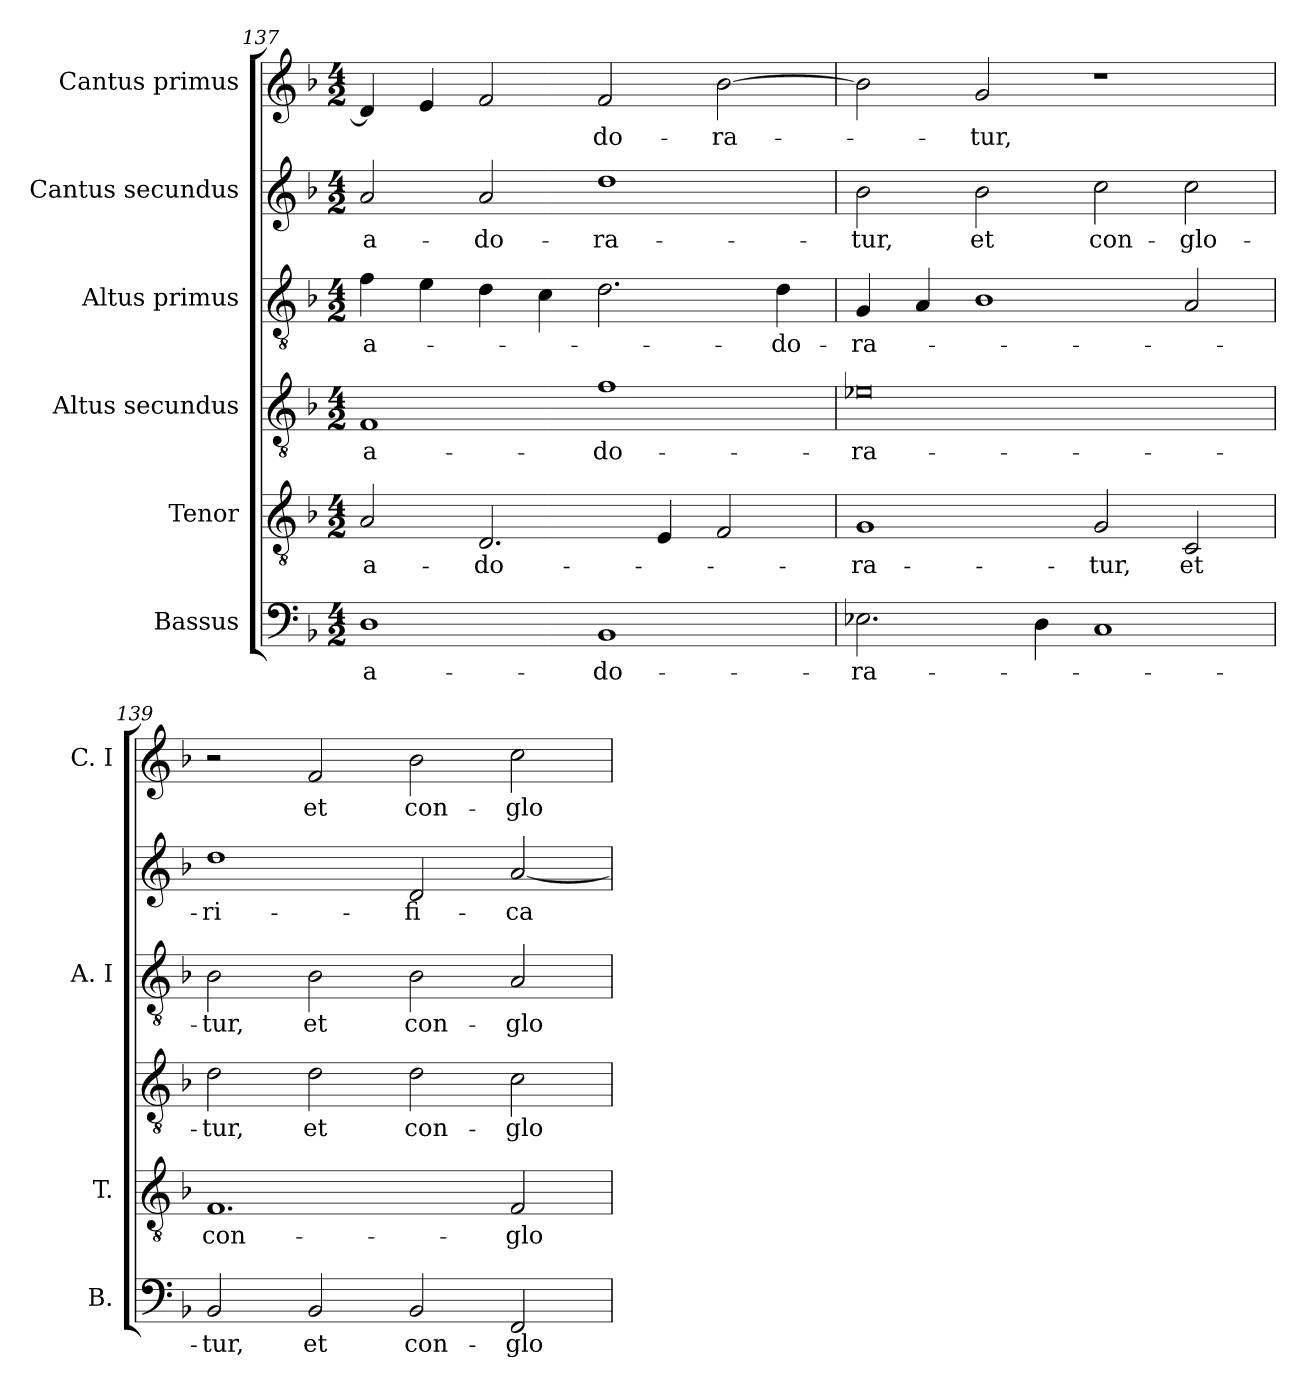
**kern	**text	**kern	**text	**kern	**text	**kern	**text	**kern	**text	**kern	**text
*part6	*part6	*part5	*part5	*part4	*part4	*part3	*part3	*part2	*part2	*part1	*part1
*staff6	*staff6	*staff5	*staff5	*staff4	*staff4	*staff3	*staff3	*staff2	*staff2	*staff1	*staff1
*I"Bassus	*	*I"Tenor	*	*I"Altus secundus	*	*I"Altus primus	*	*I"Cantus secundus	*	*I"Cantus primus	*
*I'B.	*	*I'T.	*	*	*	*I'A. I	*	*	*	*I'C. I	*
*clefF4	*	*clefGv2	*	*clefGv2	*	*clefGv2	*	*clefG2	*	*clefG2	*
*	*	*ITrd7c12	*	*ITrd7c12	*	*ITrd7c12	*	*	*	*	*
*k[b-]	*	*k[b-]	*	*k[b-]	*	*k[b-]	*	*k[b-]	*	*k[b-]	*
*d:	*	*d:	*	*d:	*	*d:	*	*d:	*	*d:	*
*M4/2	*	*M4/2	*	*M4/2	*	*M4/2	*	*M4/2	*	*M4/2	*
=137	=137	=137	=137	=137	=137	=137	=137	=137	=137	=137	=137
!	!LO:LY:b:color=#000000	!	!	!	!	!	!	!	!	!	!
!	!	!	!LO:LY:b:color=#000000	!	!	!	!	!	!	!	!
!	!	!	!	!	!LO:LY:b:color=#000000	!	!	!	!	!	!
!	!	!	!	!	!	!	!LO:LY:b:color=#000000	!	!	!	!
!	!	!	!	!	!	!	!	!	!LO:LY:b:color=#000000	!	!
1Di	a-	2AAi/	a-	1FFi	a-	4Fi\	a-	2ai/	a-	4di/]	.
.	.	.	.	.	.	4Ei\	.	.	.	4ei/	.
!	!	!	!LO:LY:b:color=#000000	!	!	!	!	!	!	!	!
!	!	!	!	!	!	!	!	!	!LO:LY:b:color=#000000	!	!
.	.	2.DDi/	-do-	.	.	4Di\	.	2ai/	-do-	2fi/	.
.	.	.	.	.	.	4Ci\	.	.	.	.	.
!	!LO:LY:b:color=#000000	!	!	!	!	!	!	!	!	!	!
!	!	!	!	!	!LO:LY:b:color=#000000	!	!	!	!	!	!
!	!	!	!	!	!	!	!	!	!LO:LY:b:color=#000000	!	!
!	!	!	!	!	!	!	!	!	!	!	!LO:LY:b:color=#000000
1BB-i	-do-	.	.	1Fi	-do-	2.Di\	.	1ddi	-ra-	2fi/	-do-
.	.	4EEi/	.	.	.	.	.	.	.	.	.
!	!	!	!	!	!	!	!	!	!	!	!LO:LY:b:color=#000000
.	.	2FFi/	.	.	.	.	.	.	.	[2b-i\	-ra-
!	!	!	!	!	!	!	!LO:LY:b:color=#000000	!	!	!	!
.	.	.	.	.	.	4Di\	-do-	.	.	.	.
!!LO:PB:g=z
=138	=138	=138	=138	=138	=138	=138	=138	=138	=138	=138	=138
!	!LO:LY:b:color=#000000	!	!	!	!	!	!	!	!	!	!
!	!	!	!LO:LY:b:color=#000000	!	!	!	!	!	!	!	!
!	!	!	!	!	!LO:LY:b:color=#000000	!	!	!	!	!	!
!	!	!	!	!	!	!	!LO:LY:b:color=#000000	!	!	!	!
!	!	!	!	!	!	!	!	!	!LO:LY:b:color=#000000	!	!
2.E-Xi\	-ra-	1GGi	-ra-	0E-Xi	-ra-	4GGi/	-ra-	2b-i\	-tur,	2b-i\]	.
.	.	.	.	.	.	4AAi/	.	.	.	.	.
!	!	!	!	!	!	!	!	!	!LO:LY:b:color=#000000	!	!
!	!	!	!	!	!	!	!	!	!	!	!LO:LY:b:color=#000000
.	.	.	.	.	.	1BB-i	.	2b-i\	et	2gi/	-tur,
4Di\	.	.	.	.	.	.	.	.	.	.	.
!	!	!	!LO:LY:b:color=#000000	!	!	!	!	!	!	!	!
!	!	!	!	!	!	!	!	!	!LO:LY:b:color=#000000	!	!
1Ci	.	2GGi/	-tur,	.	.	.	.	2cci\	con-	1r	.
!	!	!	!LO:LY:b:color=#000000	!	!	!	!	!	!	!	!
!	!	!	!	!	!	!	!	!	!LO:LY:b:color=#000000	!	!
.	.	2CCi/	et	.	.	2AAi/	.	2cci\	-glo-	.	.
=139	=139	=139	=139	=139	=139	=139	=139	=139	=139	=139	=139
!	!LO:LY:b:color=#000000	!	!	!	!	!	!	!	!	!	!
!	!	!	!LO:LY:b:color=#000000	!	!	!	!	!	!	!	!
!	!	!	!	!	!LO:LY:b:color=#000000	!	!	!	!	!	!
!	!	!	!	!	!	!	!LO:LY:b:color=#000000	!	!	!	!
!	!	!	!	!	!	!	!	!	!LO:LY:b:color=#000000	!	!
2BB-i/	-tur,	1.FFi	con-	2Di\	-tur,	2BB-i\	-tur,	1ddi	-ri-	2r	.
!	!LO:LY:b:color=#000000	!	!	!	!	!	!	!	!	!	!
!	!	!	!	!	!LO:LY:b:color=#000000	!	!	!	!	!	!
!	!	!	!	!	!	!	!LO:LY:b:color=#000000	!	!	!	!
!	!	!	!	!	!	!	!	!	!	!	!LO:LY:b:color=#000000
2BB-i/	et	.	.	2Di\	et	2BB-i\	et	.	.	2fi/	et
!	!LO:LY:b:color=#000000	!	!	!	!	!	!	!	!	!	!
!	!	!	!	!	!LO:LY:b:color=#000000	!	!	!	!	!	!
!	!	!	!	!	!	!	!LO:LY:b:color=#000000	!	!	!	!
!	!	!	!	!	!	!	!	!	!LO:LY:b:color=#000000	!	!
!	!	!	!	!	!	!	!	!	!	!	!LO:LY:b:color=#000000
2BB-i/	con-	.	.	2Di\	con-	2BB-i\	con-	2di/	-fi-	2b-i\	con-
!	!LO:LY:b:color=#000000	!	!	!	!	!	!	!	!	!	!
!	!	!	!LO:LY:b:color=#000000	!	!	!	!	!	!	!	!
!	!	!	!	!	!LO:LY:b:color=#000000	!	!	!	!	!	!
!	!	!	!	!	!	!	!LO:LY:b:color=#000000	!	!	!	!
!	!	!	!	!	!	!	!	!	!LO:LY:b:color=#000000	!	!
!	!	!	!	!	!	!	!	!	!	!	!LO:LY:b:color=#000000
2FFi/	-glo-	2FFi/	-glo-	2Ci\	-glo-	2AAi/	-glo-	[2ai/	-ca-	2cci\	-glo-
=	=	=	=	=	=	=	=	=	=	=	=
*-	*-	*-	*-	*-	*-	*-	*-	*-	*-	*-	*-
